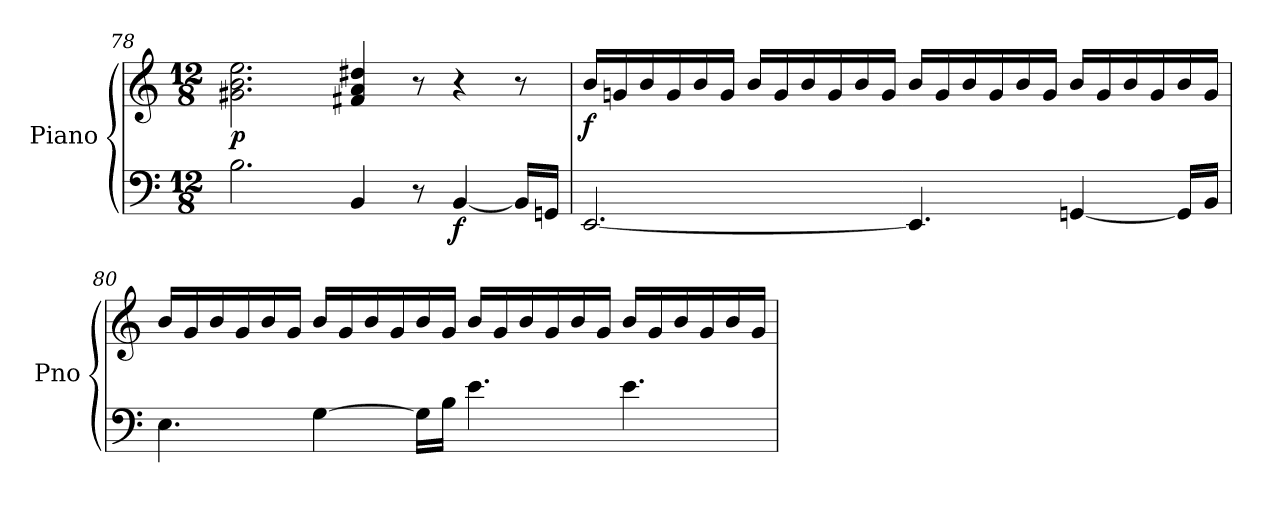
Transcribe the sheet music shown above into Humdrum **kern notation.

**kern	**kern	**dynam
*part1	*part1	*part1
*staff2	*staff1	*staff1/2
*I"Piano	*	*
*I'Pno	*	*
!!LO:PB:g=z
*clefF4	*clefG2	*
*k[]	*k[]	*
*M12/8	*M12/8	*
=78	=78	=78
!	!	!LO:DY:b
2.B\	2.g#X\ 2.b\ 2.ee\	p
4BB/	4f#X/ 4a/ 4dd#X/	.
8r	8r	.
!	!	!LO:DY:b=2
[4BB/	4r	f
16BB/LL]	8r	.
16GGn/JJ	.	.
!!LO:PB:g=z
=79	=79	=79
!	!	!LO:DY:b
[2.EE/	16b/LL	f
.	16gn/	.
.	16b/	.
.	16g/	.
.	16b/	.
.	16g/JJ	.
.	16b/LL	.
.	16g/	.
.	16b/	.
.	16g/	.
.	16b/	.
.	16g/JJ	.
4.EE/]	16b/LL	.
.	16g/	.
.	16b/	.
.	16g/	.
.	16b/	.
.	16g/JJ	.
[4GGn/	16b/LL	.
.	16g/	.
.	16b/	.
.	16g/	.
16GG/LL]	16b/	.
16BB/JJ	16g/JJ	.
=80	=80	=80
4.E\	16b/LL	.
.	16g/	.
.	16b/	.
.	16g/	.
.	16b/	.
.	16g/JJ	.
[4G\	16b/LL	.
.	16g/	.
.	16b/	.
.	16g/	.
16G\LL]	16b/	.
16B\JJ	16g/JJ	.
4.e\	16b/LL	.
.	16g/	.
.	16b/	.
.	16g/	.
.	16b/	.
.	16g/JJ	.
4.e\	16b/LL	.
.	16g/	.
.	16b/	.
.	16g/	.
.	16b/	.
.	16g/JJ	.
=	=	=
*-	*-	*-
